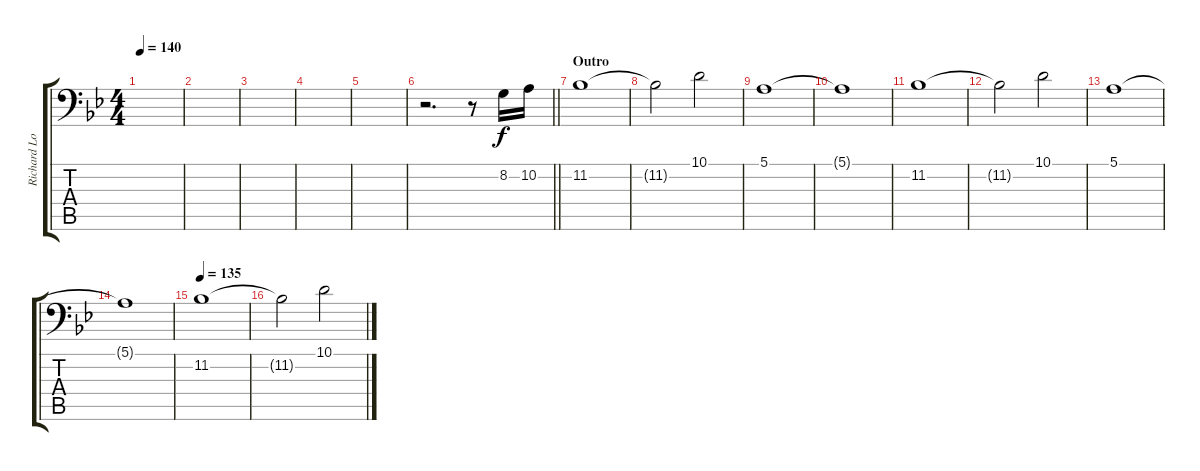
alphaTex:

\track ("Richard Locker" "Richard Lo") {instrument cello}
\staff {score tabs}
\tuning (E3 B2 G2 D2 A1 E1) {hide}
\ts (4 4)
\tempo 140
\clef f4
\ks bb
|
|
|
|
|
\barLineRight lightlight
r.2{d} r.8 8.2.16{volume 5 balance 0} 10.2.16 |
\section ("" "Outro")
11.2.1 |
11.2{t}.2 10.1.2 |
5.1.1 |
5.1{t}.1 |
11.2.1 |
11.2{t}.2 10.1.2 |
5.1.1 |
5.1{t}.1 |
\tempo 135
11.2.1 |
11.2{t}.2 10.1.2
